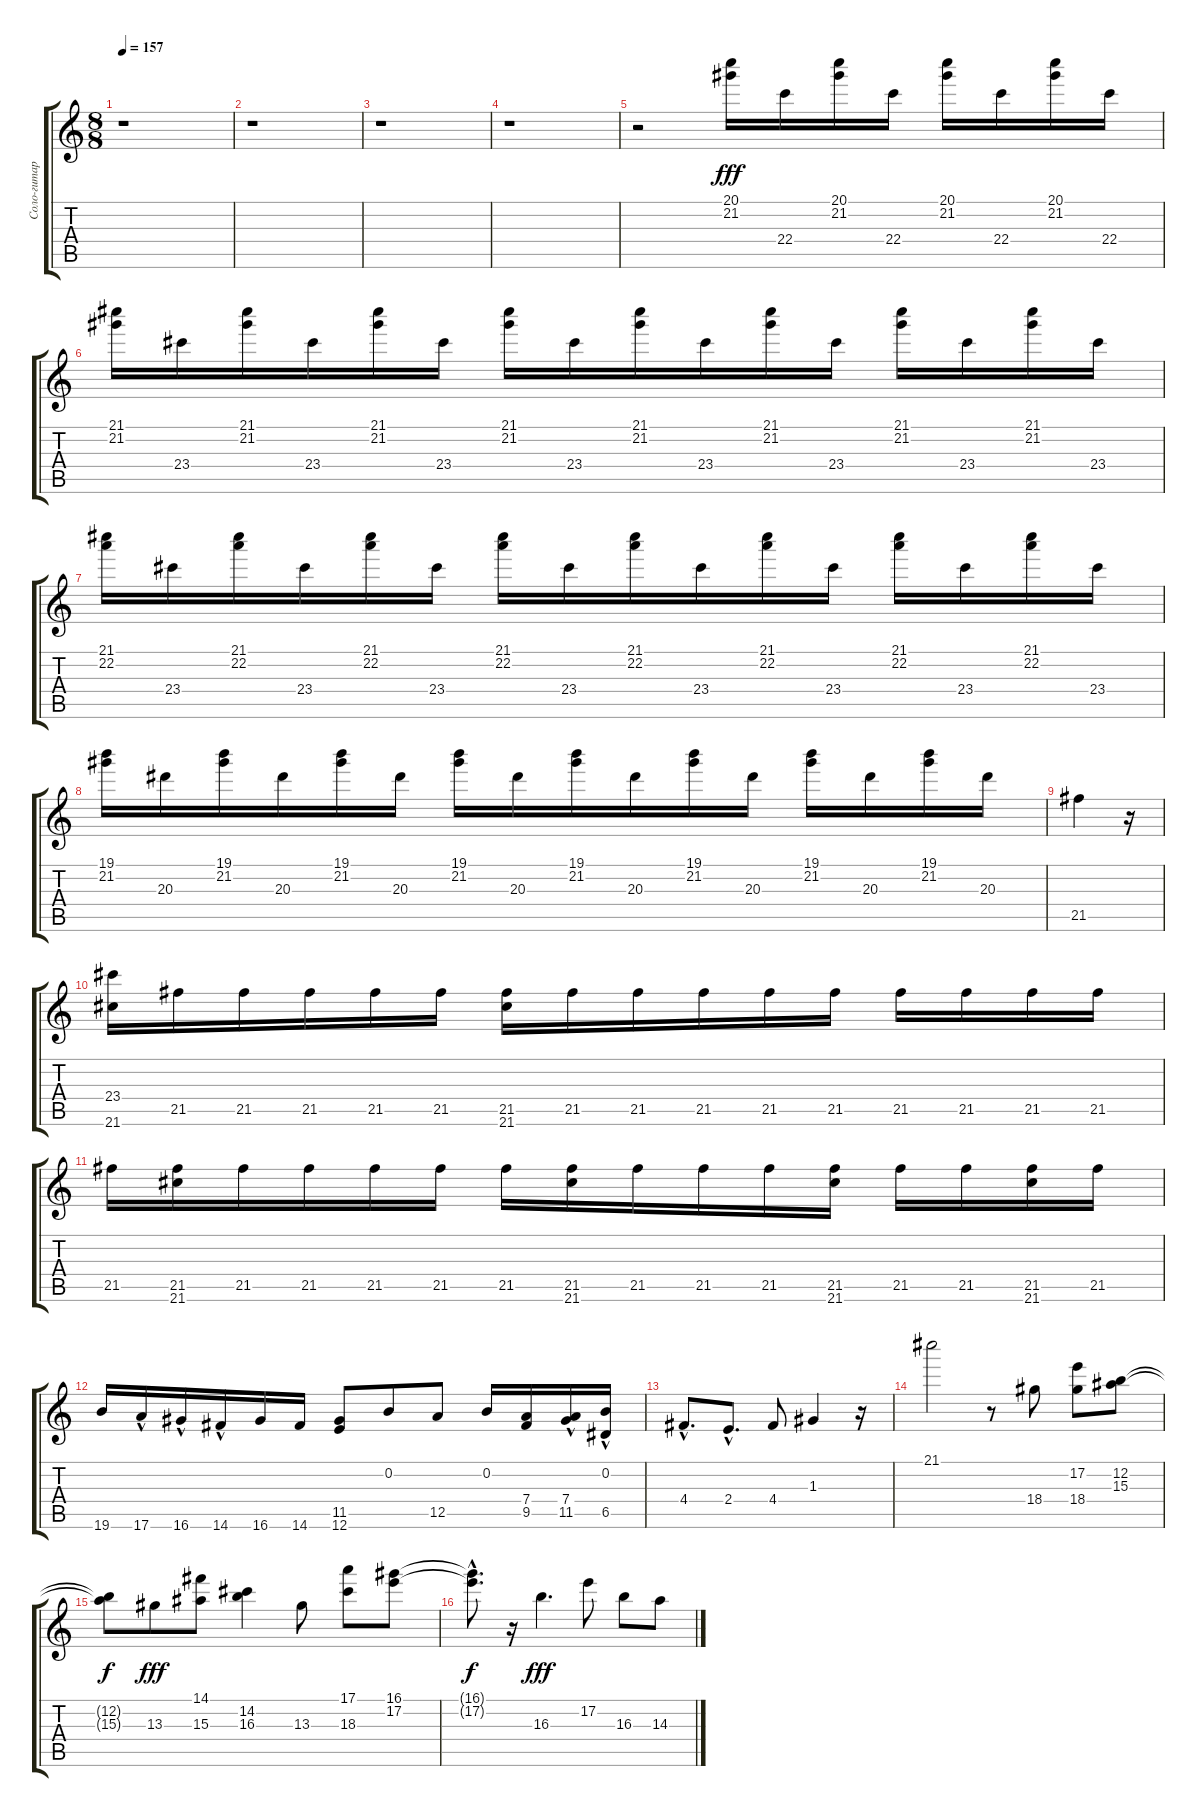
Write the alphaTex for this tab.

\track ("Соло-гитара" "Соло-гитар") {instrument overdrivenguitar}
\staff {score tabs}
\tuning (E4 B3 G3 D3 A2 E2) {hide}
\ts (8 8)
\tempo 157
\clef g2
\ks c
r.1{dy fff} |
r.1 |
r.1 |
r.1 |
r.2 (20.1 21.2).16 22.4.16 (20.1 21.2).16 22.4.16 (20.1 21.2).16 22.4.16 (20.1 21.2).16 22.4.16 |
(21.1 21.2).16 23.4.16 (21.1 21.2).16 23.4.16 (21.1 21.2).16 23.4.16 (21.1 21.2).16 23.4.16 (21.1 21.2).16 23.4.16 (21.1 21.2).16 23.4.16 (21.1 21.2).16 23.4.16 (21.1 21.2).16 23.4.16 |
(21.1 22.2).16 23.4.16 (21.1 22.2).16 23.4.16 (21.1 22.2).16 23.4.16 (21.1 22.2).16 23.4.16 (21.1 22.2).16 23.4.16 (21.1 22.2).16 23.4.16 (21.1 22.2).16 23.4.16 (21.1 22.2).16 23.4.16 |
(19.1 21.2).16 20.3.16 (19.1 21.2).16 20.3.16 (19.1 21.2).16 20.3.16 (19.1 21.2).16 20.3.16 (19.1 21.2).16 20.3.16 (19.1 21.2).16 20.3.16 (19.1 21.2).16 20.3.16 (19.1 21.2).16 20.3.16 |
21.5.4 r.16 |
(23.4 21.6).16 21.5.16 21.5.16 21.5.16 21.5.16 21.5.16 (21.5 21.6).16 21.5.16 21.5.16 21.5.16 21.5.16 21.5.16 21.5.16 21.5.16 21.5.16 21.5.16 |
21.5.16 (21.5 21.6).16 21.5.16 21.5.16 21.5.16 21.5.16 21.5.16 (21.5 21.6).16 21.5.16 21.5.16 21.5.16 (21.5 21.6).16 21.5.16 21.5.16 (21.5 21.6).16 21.5.16 |
19.6.16 17.6{hac}.16 16.6{hac}.16 14.6{hac}.16 16.6.16 14.6.16 (11.5 12.6).8 0.2.8 12.5.8 0.2.16 (7.4 9.5).16 (7.4{hac} 11.5).16 (0.2 6.5{hac}).16 |
4.4{hac}.8{d} 2.4{hac}.8{d} 4.4.8 1.3.4 r.16 |
21.1.2 r.8 18.4.8 (17.2 18.4).8 (12.2 15.3).8 |
(12.2{t} 15.3{t}).8{dy f} 13.3.8{dy fff} (14.1 15.3).8 (14.2 16.3).4 13.3.8 (17.1 18.3).8 (16.1 17.2).8 |
(16.1{hac t} 17.2{hac t}).8{d dy f} r.16 16.3.4{d dy fff} 17.2.8 16.3.8 14.3.8
